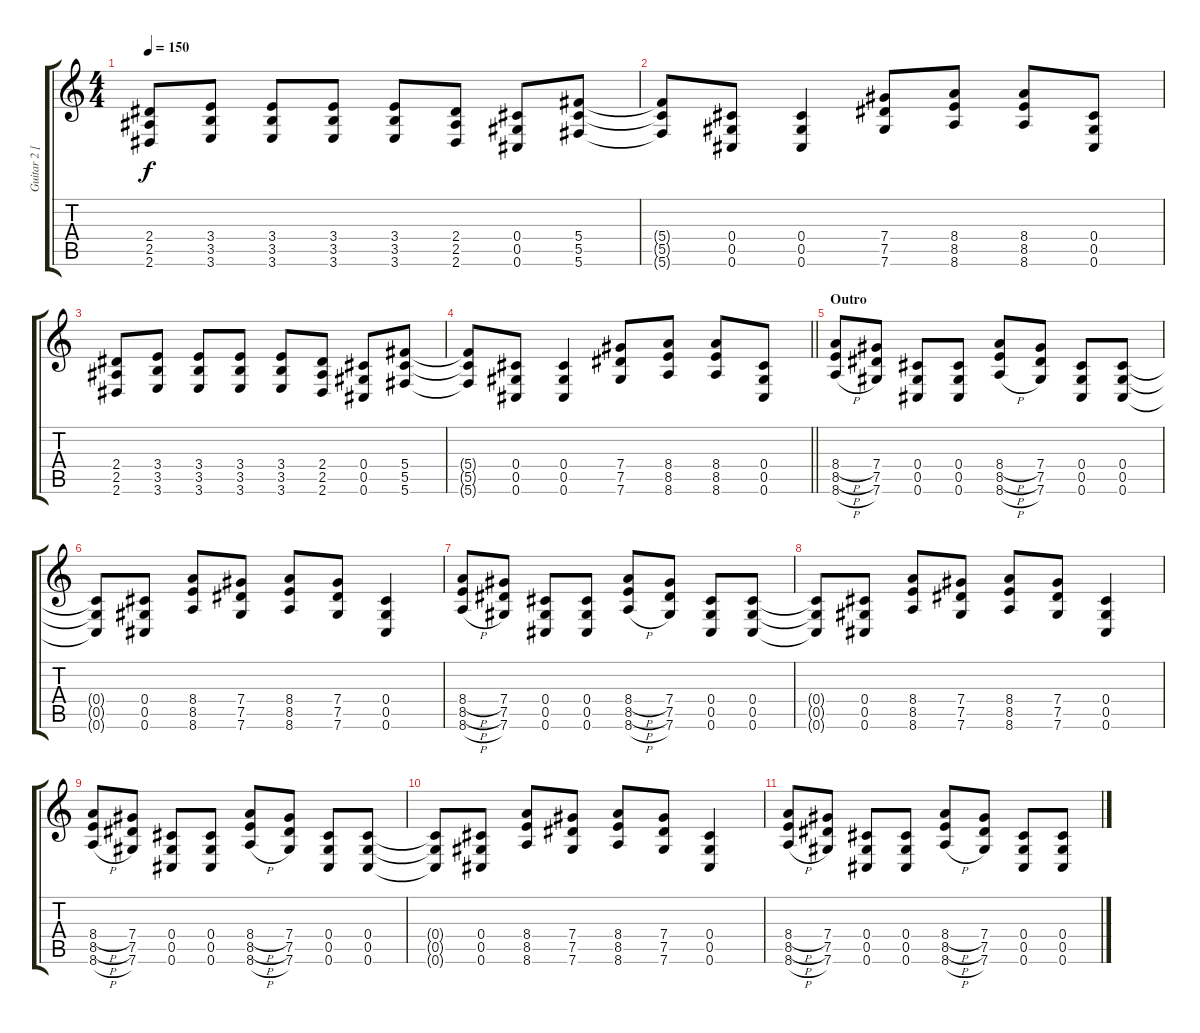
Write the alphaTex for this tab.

\track ("Guitar 2 [Mike Shinoda]" "Guitar 2 [") {instrument overdrivenguitar}
\staff {score tabs}
\tuning (Eb4 Bb3 Gb3 Db3 Ab2 Db2) {hide}
\ts (4 4)
\tempo 150
\clef g2
\ks c
(2.4 2.5 2.6).8{dy f} (3.4 3.5 3.6).8 (3.4 3.5 3.6).8 (3.4 3.5 3.6).8 (3.4 3.5 3.6).8 (2.4 2.5 2.6).8 (0.4 0.5 0.6).8 (5.4 5.5 5.6).8 |
(5.4{t} 5.5{t} 5.6{t}).8 (0.4 0.5 0.6).8 (0.4 0.5 0.6).4 (7.4 7.5 7.6).8 (8.4 8.5 8.6).8 (8.4 8.5 8.6).8 (0.4 0.5 0.6).8 |
(2.4 2.5 2.6).8 (3.4 3.5 3.6).8 (3.4 3.5 3.6).8 (3.4 3.5 3.6).8 (3.4 3.5 3.6).8 (2.4 2.5 2.6).8 (0.4 0.5 0.6).8 (5.4 5.5 5.6).8 |
\barLineRight lightlight
(5.4{t} 5.5{t} 5.6{t}).8 (0.4 0.5 0.6).8 (0.4 0.5 0.6).4 (7.4 7.5 7.6).8 (8.4 8.5 8.6).8 (8.4 8.5 8.6).8 (0.4 0.5 0.6).8 |
\section ("" "Outro")
(8.4{h} 8.5{h} 8.6{h}).8{volume 13} (7.4 7.5 7.6).8 (0.4 0.5 0.6).8 (0.4 0.5 0.6).8 (8.4{h} 8.5{h} 8.6{h}).8 (7.4 7.5 7.6).8 (0.4 0.5 0.6).8 (0.4 0.5 0.6).8 |
(0.4{t} 0.5{t} 0.6{t}).8 (0.4 0.5 0.6).8 (8.4 8.5 8.6).8 (7.4 7.5 7.6).8 (8.4 8.5 8.6).8 (7.4 7.5 7.6).8 (0.4 0.5 0.6).4 |
(8.4{h} 8.5{h} 8.6{h}).8 (7.4 7.5 7.6).8 (0.4 0.5 0.6).8 (0.4 0.5 0.6).8 (8.4{h} 8.5{h} 8.6{h}).8 (7.4 7.5 7.6).8 (0.4 0.5 0.6).8 (0.4 0.5 0.6).8 |
(0.4{t} 0.5{t} 0.6{t}).8 (0.4 0.5 0.6).8 (8.4 8.5 8.6).8 (7.4 7.5 7.6).8 (8.4 8.5 8.6).8 (7.4 7.5 7.6).8 (0.4 0.5 0.6).4 |
(8.4{h} 8.5{h} 8.6{h}).8 (7.4 7.5 7.6).8 (0.4 0.5 0.6).8 (0.4 0.5 0.6).8 (8.4{h} 8.5{h} 8.6{h}).8 (7.4 7.5 7.6).8 (0.4 0.5 0.6).8 (0.4 0.5 0.6).8 |
(0.4{t} 0.5{t} 0.6{t}).8 (0.4 0.5 0.6).8 (8.4 8.5 8.6).8 (7.4 7.5 7.6).8 (8.4 8.5 8.6).8 (7.4 7.5 7.6).8 (0.4 0.5 0.6).4 |
(8.4{h} 8.5{h} 8.6{h}).8 (7.4 7.5 7.6).8 (0.4 0.5 0.6).8 (0.4 0.5 0.6).8 (8.4{h} 8.5{h} 8.6{h}).8 (7.4 7.5 7.6).8 (0.4 0.5 0.6).8 (0.4 0.5 0.6).8
